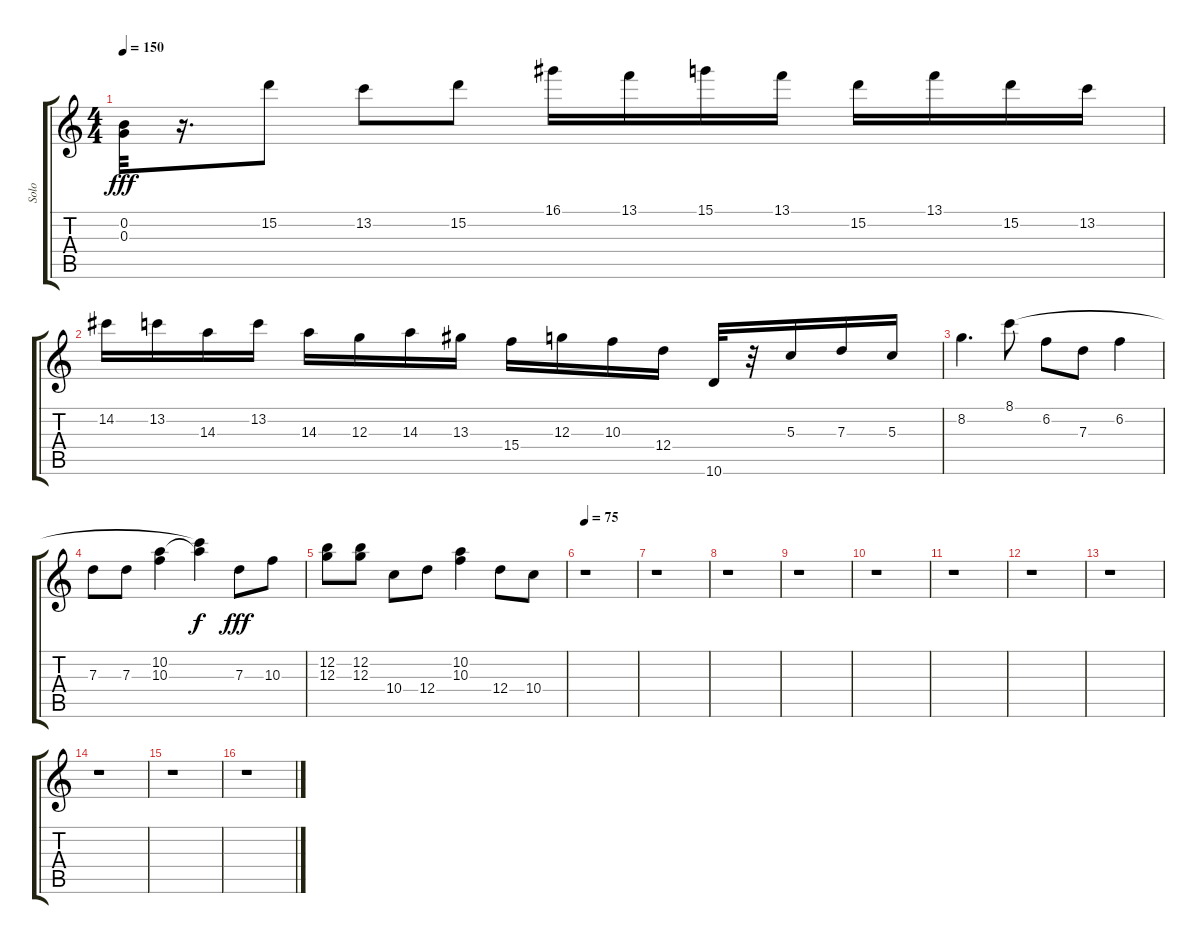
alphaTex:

\track ("Solo" "Solo") {instrument distortionguitar}
\staff {score tabs}
\tuning (E4 B3 G3 D3 A2 E2) {hide}
\ts (4 4)
\tempo 150
\clef g2
\ks c
(0.2 0.3).32{dy fff} r.16{d} 15.2.8 13.2.8 15.2.8 16.1.16 13.1.16 15.1.16 13.1.16 15.2.16 13.1.16 15.2.16 13.2.16 |
14.2.16 13.2.16 14.3.16 13.2.16 14.3.16 12.3.16 14.3.16 13.3.16 15.4.16 12.3.16 10.3.16 12.4.16 10.6.32 r.32 5.3.16 7.3.16 5.3.16 |
8.2.4{d} 8.1.8 6.2.8 7.3.8 6.2.4 |
7.3.8 7.3.8 (10.2 10.3).4 (8.1{t} 10.2{t}).4{dy f} 7.3.8{dy fff} 10.3.8 |
(12.2 12.3).8 (12.2 12.3).8 10.4.8 12.4.8 (10.2 10.3).4 12.4.8 10.4.8 |
\tempo 75
r.1 |
r.1 |
r.1 |
r.1 |
r.1 |
r.1 |
r.1 |
r.1 |
r.1 |
r.1 |
r.1
